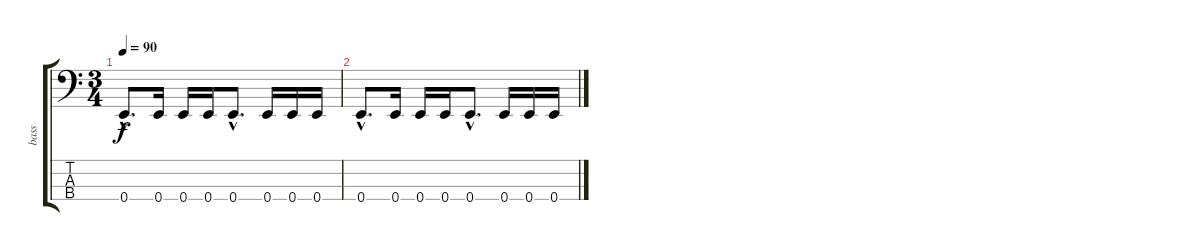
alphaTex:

\track ("bass" "bass") {instrument electricbasspick}
\staff {score tabs}
\tuning (G2 D2 A1 E1) {hide}
\ts (3 4)
\tempo 90
\clef f4
\ks c
0.4{hac}.8{d dy f} 0.4.16 0.4.16 0.4.16 0.4{hac}.8{d} 0.4.16 0.4.16 0.4.16 |
0.4{hac}.8{d} 0.4.16 0.4.16 0.4.16 0.4{hac}.8{d} 0.4.16 0.4.16 0.4.16
